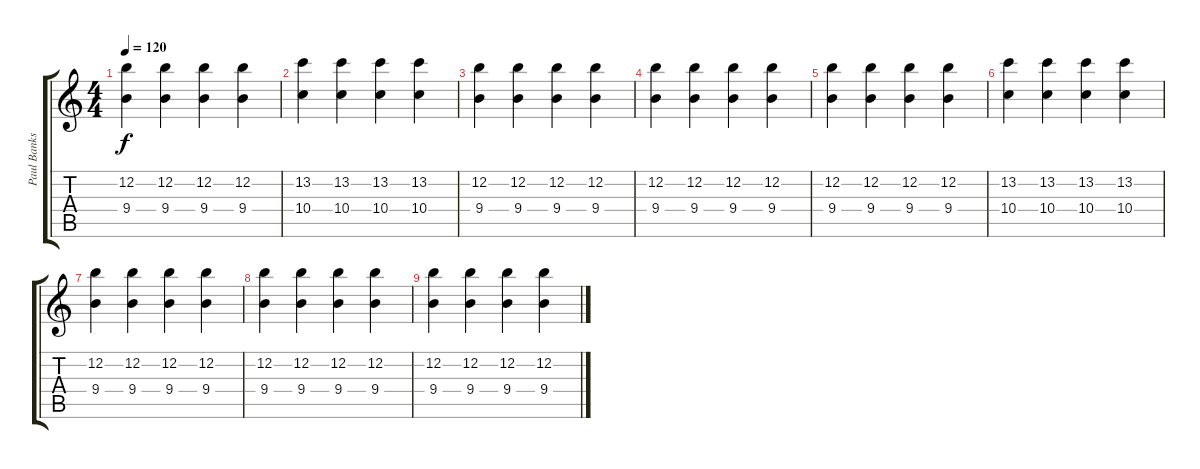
\track ("Paul Banks" "Paul Banks") {instrument overdrivenguitar}
\staff {score tabs}
\tuning (E4 B3 G3 D3 A2 E2) {hide}
\ts (4 4)
\tempo 120
\clef g2
\ks c
(12.2 9.4).4{dy f} (12.2 9.4).4 (12.2 9.4).4 (12.2 9.4).4 |
(13.2 10.4).4 (13.2 10.4).4 (13.2 10.4).4 (13.2 10.4).4 |
(12.2 9.4).4 (12.2 9.4).4 (12.2 9.4).4 (12.2 9.4).4 |
(12.2 9.4).4 (12.2 9.4).4 (12.2 9.4).4 (12.2 9.4).4 |
(12.2 9.4).4 (12.2 9.4).4 (12.2 9.4).4 (12.2 9.4).4 |
(13.2 10.4).4 (13.2 10.4).4 (13.2 10.4).4 (13.2 10.4).4 |
(12.2 9.4).4 (12.2 9.4).4 (12.2 9.4).4 (12.2 9.4).4 |
(12.2 9.4).4 (12.2 9.4).4 (12.2 9.4).4 (12.2 9.4).4 |
(12.2 9.4).4 (12.2 9.4).4 (12.2 9.4).4 (12.2 9.4).4
